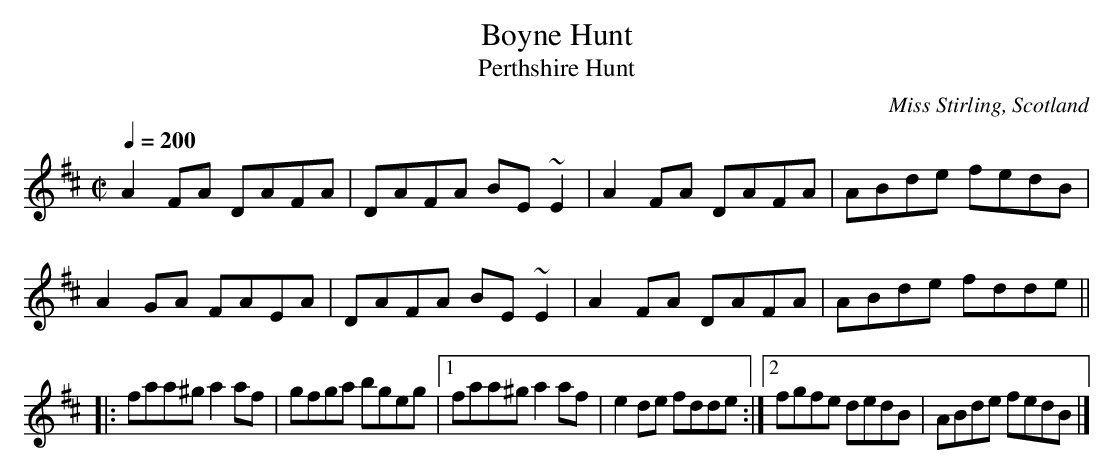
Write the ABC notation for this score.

X:1
T:Boyne Hunt
T:Perthshire Hunt
C:Miss Stirling, Scotland
M:C|
L:1/8
Q:1/4=200
K:D
A2FA DAFA|DAFA BE~E2|A2FA DAFA|ABde fedB|
A2GA FAEA|DAFA BE~E2|A2FA DAFA|ABde fdde||
|:faa^g a2af|gfga bgeg|1 faa^g a2af|e2de fdde:|2 fgfe dedB|ABde fedB|]
